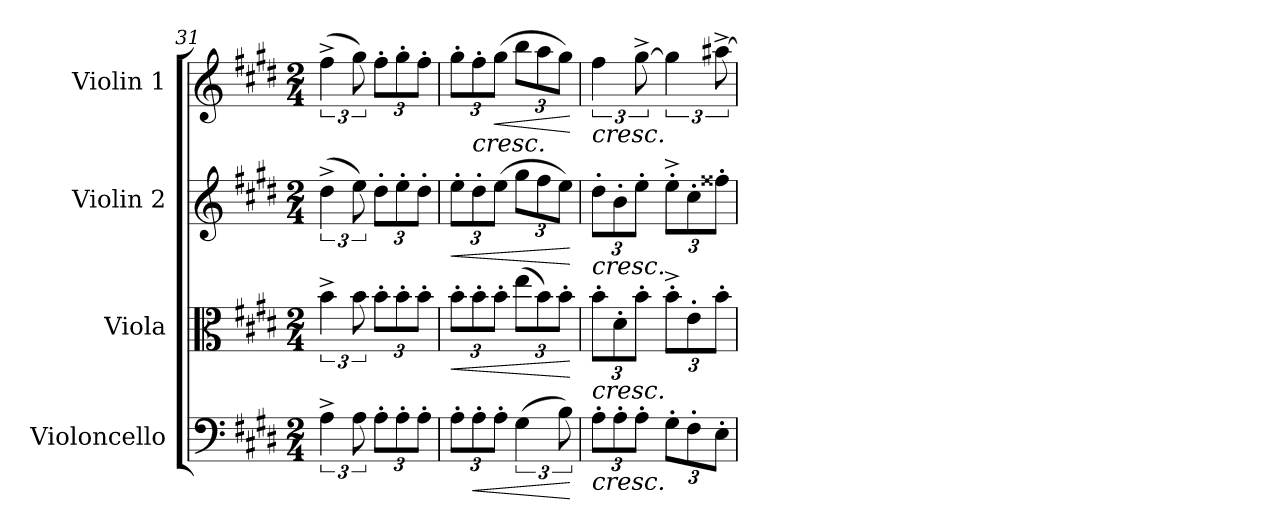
**kern	**dynam	**kern	**dynam	**kern	**dynam	**kern	**dynam
*part4	*part4	*part3	*part3	*part2	*part2	*part1	*part1
*staff4	*staff4	*staff3	*staff3	*staff2	*staff2	*staff1	*staff1
*I"Violoncello	*	*I"Viola	*	*I"Violin 2	*	*I"Violin 1	*
*I'Vc	*	*I'Vla	*	*I'Vln	*	*I'Vln	*
*clefF4	*	*clefC3	*	*clefG2	*	*clefG2	*
*k[f#c#g#d#]	*	*k[f#c#g#d#]	*	*k[f#c#g#d#]	*	*k[f#c#g#d#]	*
*M2/4	*	*M2/4	*	*M2/4	*	*M2/4	*
=31	=31	=31	=31	=31	=31	=31	=31
6A^\	.	6b^\	.	(6dd#^\	.	(6ff#^\	.
12A\	.	12b\	.	12ee\)	.	12gg#\)	.
*Xbrackettup	*	*	*	*	*	*	*
12A'\L	.	12b'\L	.	12dd#'\L	.	12ff#'\L	.
12A'\	.	12b'\	.	12ee'\	.	12gg#'\	.
12A'\J	.	12b'\J	.	12dd#'\J	.	12ff#'\J	.
=32	=32	=32	=32	=32	=32	=32	=32
!	!	!	!LO:HP:b	!	!LO:HP:b	!	!
12A'\L	.	12b'\L	<	12ee'\L	<	12gg#'\L	.
!	!LO:HP:b	!	!	!	!	!	!LO:HP:b
12A'\	<	12b'\	.	12dd#'\	.	12ff#'\	<
!	!	!	!	!	!	!	!LO:HP:b
12A'\J	.	12b'\J	.	(12ee\J	.	(12gg#\J	<
*brackettup	*	*	*	*	*	*	*
(6G#\	.	(12ee\L	.	12gg#\L	.	12bb\L	.
.	.	12b\)	.	12ff#\	.	12aa\	.
12B\)	.	12b'\J	.	12ee\J)	.	12gg#\J)	.
.	[	.	[	.	[	.	[ [
=33	=33	=33	=33	=33	=33	=33	=33
*Xbrackettup	*	*	*	*	*	*	*
!	!	!	!	!	!	!LO:TX:b:i:t=cresc.	!
!	!	!	!	!LO:TX:b:i:t=cresc.	!	!	!
!	!	!LO:TX:b:i:t=cresc.	!	!	!	!	!
!LO:TX:b:i:t=cresc.	!	!	!	!	!	!	!
12A'\L	.	12b'\L	.	12dd#'\L	.	6ff#\	.
12A'\	.	12d#'\	.	12b'\	.	.	.
12A'\J	.	12b'\J	.	12ee'\J	.	[12gg#^\	.
12G#'\L	.	12b'^\L	.	12ee'^\L	.	6gg#\]	.
12F#'\	.	12e'\	.	12cc#'\	.	.	.
12E'\J	.	12b'\J	.	12ff##X'\J	.	[12aa#X^\	.
=	=	=	=	=	=	=	=
*-	*-	*-	*-	*-	*-	*-	*-
